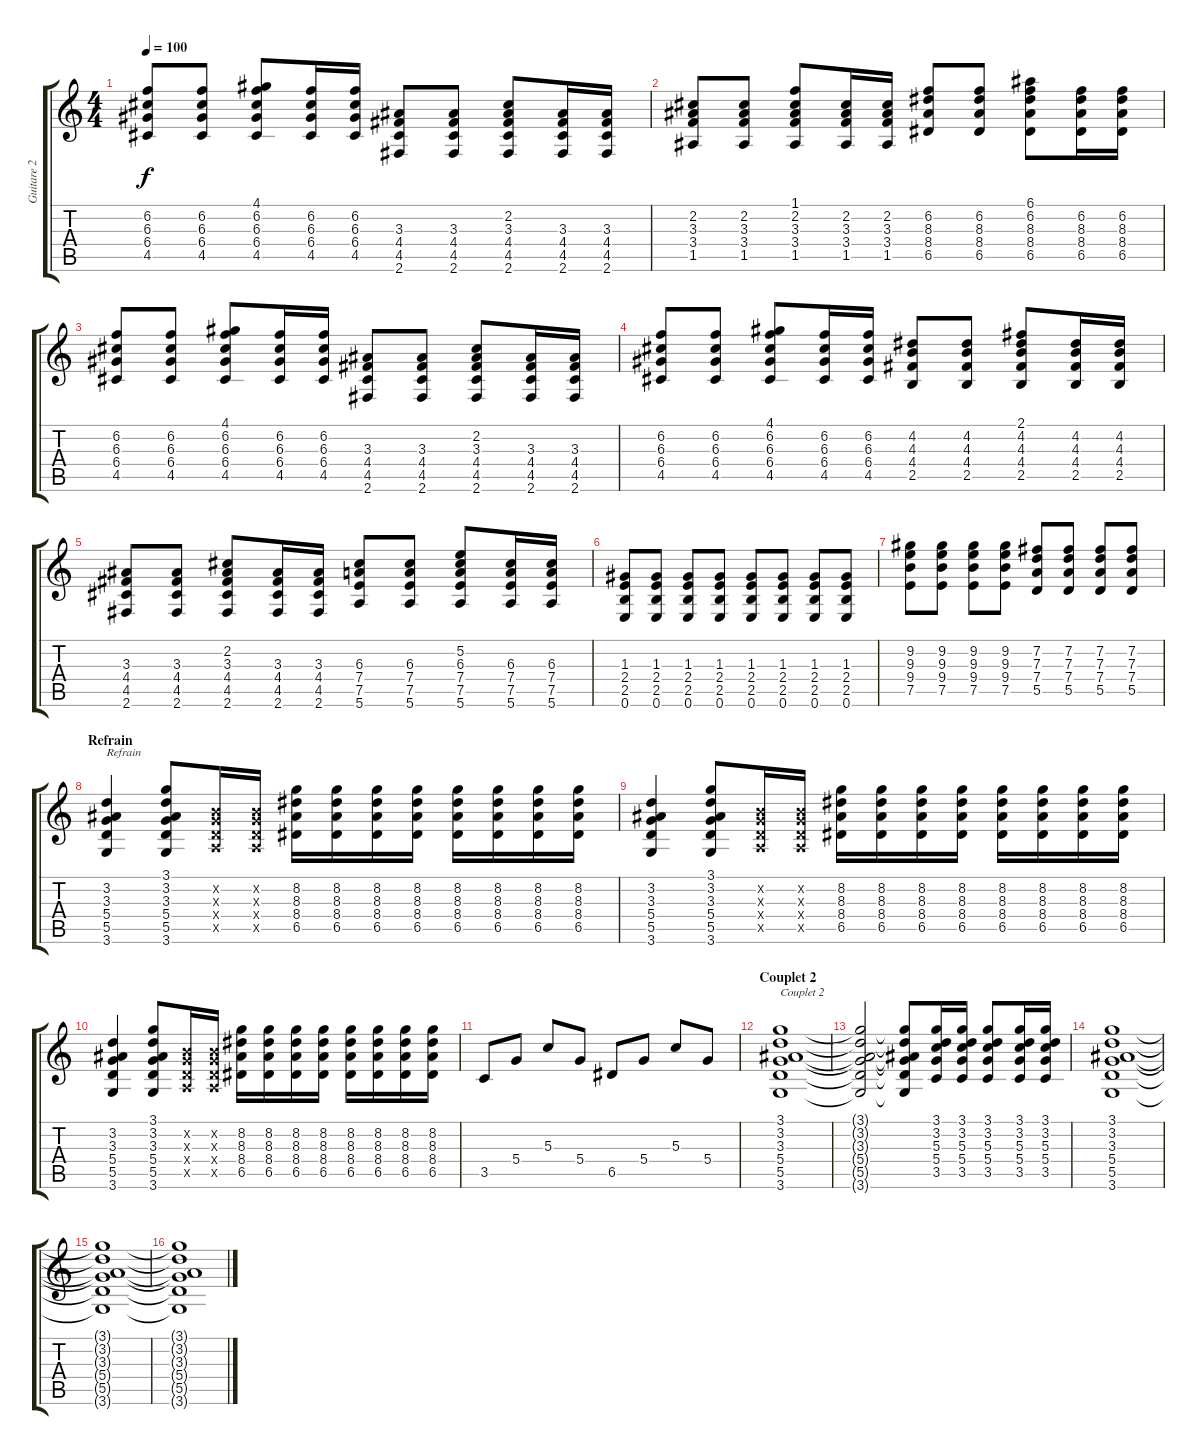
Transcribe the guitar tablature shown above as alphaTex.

\track ("Guitare 2" "Guitare 2") {instrument overdrivenguitar}
\staff {score tabs}
\tuning (E4 B3 G3 D3 A2 E2) {hide}
\ts (4 4)
\tempo 100
\clef g2
\ks c
(6.2 6.3 6.4 4.5).8{dy f} (6.2 6.3 6.4 4.5).8 (4.1 6.2 6.3 6.4 4.5).8 (6.2 6.3 6.4 4.5).16 (6.2 6.3 6.4 4.5).16 (3.3 4.4 4.5 2.6).8 (3.3 4.4 4.5 2.6).8 (2.2 3.3 4.4 4.5 2.6).8 (3.3 4.4 4.5 2.6).16 (3.3 4.4 4.5 2.6).16 |
(2.2 3.3 3.4 1.5).8 (2.2 3.3 3.4 1.5).8 (1.1 2.2 3.3 3.4 1.5).8 (2.2 3.3 3.4 1.5).16 (2.2 3.3 3.4 1.5).16 (6.2 8.3 8.4 6.5).8 (6.2 8.3 8.4 6.5).8 (6.1 6.2 8.3 8.4 6.5).8 (6.2 8.3 8.4 6.5).16 (6.2 8.3 8.4 6.5).16 |
(6.2 6.3 6.4 4.5).8 (6.2 6.3 6.4 4.5).8 (4.1 6.2 6.3 6.4 4.5).8 (6.2 6.3 6.4 4.5).16 (6.2 6.3 6.4 4.5).16 (3.3 4.4 4.5 2.6).8 (3.3 4.4 4.5 2.6).8 (2.2 3.3 4.4 4.5 2.6).8 (3.3 4.4 4.5 2.6).16 (3.3 4.4 4.5 2.6).16 |
(6.2 6.3 6.4 4.5).8 (6.2 6.3 6.4 4.5).8 (4.1 6.2 6.3 6.4 4.5).8 (6.2 6.3 6.4 4.5).16 (6.2 6.3 6.4 4.5).16 (4.2 4.3 4.4 2.5).8 (4.2 4.3 4.4 2.5).8 (2.1 4.2 4.3 4.4 2.5).8 (4.2 4.3 4.4 2.5).16 (4.2 4.3 4.4 2.5).16 |
(3.3 4.4 4.5 2.6).8 (3.3 4.4 4.5 2.6).8 (2.2 3.3 4.4 4.5 2.6).8 (3.3 4.4 4.5 2.6).16 (3.3 4.4 4.5 2.6).16 (6.3 7.4 7.5 5.6).8 (6.3 7.4 7.5 5.6).8 (5.2 6.3 7.4 7.5 5.6).8 (6.3 7.4 7.5 5.6).16 (6.3 7.4 7.5 5.6).16 |
(1.3 2.4 2.5 0.6).8 (1.3 2.4 2.5 0.6).8 (1.3 2.4 2.5 0.6).8 (1.3 2.4 2.5 0.6).8 (1.3 2.4 2.5 0.6).8 (1.3 2.4 2.5 0.6).8 (1.3 2.4 2.5 0.6).8 (1.3 2.4 2.5 0.6).8 |
(9.2 9.3 9.4 7.5).8 (9.2 9.3 9.4 7.5).8 (9.2 9.3 9.4 7.5).8 (9.2 9.3 9.4 7.5).8 (7.2 7.3 7.4 5.5).8 (7.2 7.3 7.4 5.5).8 (7.2 7.3 7.4 5.5).8 (7.2 7.3 7.4 5.5).8 |
\section ("" "Refrain")
(3.2 3.3 5.4 5.5 3.6).4{txt "Refrain"} (3.1 3.2 3.3 5.4 5.5 3.6).8 (0.2{x} 0.3{x} 0.4{x} 0.5{x}).16 (0.2{x} 0.3{x} 0.4{x} 0.5{x}).16 (8.2 8.3 8.4 6.5).16 (8.2 8.3 8.4 6.5).16 (8.2 8.3 8.4 6.5).16 (8.2 8.3 8.4 6.5).16 (8.2 8.3 8.4 6.5).16 (8.2 8.3 8.4 6.5).16 (8.2 8.3 8.4 6.5).16 (8.2 8.3 8.4 6.5).16 |
(3.2 3.3 5.4 5.5 3.6).4 (3.1 3.2 3.3 5.4 5.5 3.6).8 (0.2{x} 0.3{x} 0.4{x} 0.5{x}).16 (0.2{x} 0.3{x} 0.4{x} 0.5{x}).16 (8.2 8.3 8.4 6.5).16 (8.2 8.3 8.4 6.5).16 (8.2 8.3 8.4 6.5).16 (8.2 8.3 8.4 6.5).16 (8.2 8.3 8.4 6.5).16 (8.2 8.3 8.4 6.5).16 (8.2 8.3 8.4 6.5).16 (8.2 8.3 8.4 6.5).16 |
(3.2 3.3 5.4 5.5 3.6).4 (3.1 3.2 3.3 5.4 5.5 3.6).8 (0.2{x} 0.3{x} 0.4{x} 0.5{x}).16 (0.2{x} 0.3{x} 0.4{x} 0.5{x}).16 (8.2 8.3 8.4 6.5).16 (8.2 8.3 8.4 6.5).16 (8.2 8.3 8.4 6.5).16 (8.2 8.3 8.4 6.5).16 (8.2 8.3 8.4 6.5).16 (8.2 8.3 8.4 6.5).16 (8.2 8.3 8.4 6.5).16 (8.2 8.3 8.4 6.5).16 |
3.5.8 5.4.8 5.3.8 5.4.8 6.5.8 5.4.8 5.3.8 5.4.8 |
\section ("" "Couplet 2")
(3.1 3.2 3.3 5.4 5.5 3.6).1{txt "Couplet 2"} |
(3.1{t} 3.2{t} 3.3{t} 5.4{t} 5.5{t} 3.6{t}).2 (3.1{t} 3.2{t} 3.3{t} 5.4{t} 5.5{t} 3.6{t}).8 (3.1 3.2 5.3 5.4 3.5).16 (3.1 3.2 5.3 5.4 3.5).16 (3.1 3.2 5.3 5.4 3.5).8 (3.1 3.2 5.3 5.4 3.5).16 (3.1 3.2 5.3 5.4 3.5).16 |
(3.1 3.2 3.3 5.4 5.5 3.6).1 |
(3.1{t} 3.2{t} 3.3{t} 5.4{t} 5.5{t} 3.6{t}).1{volume 1} |
(3.1{t} 3.2{t} 3.3{t} 5.4{t} 5.5{t} 3.6{t}).1
